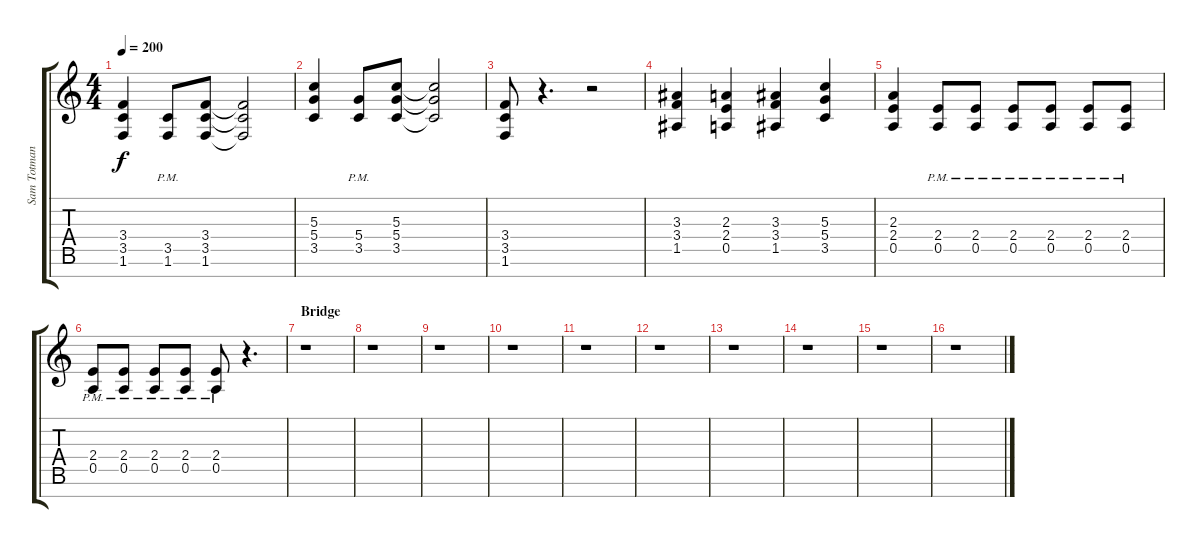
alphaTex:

\track ("Sam Totman | Rhythm" "Sam Totman") {instrument overdrivenguitar}
\staff {score tabs}
\tuning (E4 B3 G3 D3 A2 E2 B1) {hide}
\ts (4 4)
\tempo 200
\clef g2
\ks c
(3.4 3.5 1.6).4{dy f} (3.5{pm} 1.6{pm}).8 (3.4 3.5 1.6).8 (3.4{t} 3.5{t} 1.6{t}).2 |
(5.3 5.4 3.5).4 (5.4{pm} 3.5{pm}).8 (5.3 5.4 3.5).8 (5.3{t} 5.4{t} 3.5{t}).2 |
(3.4 3.5 1.6).8 r.4{d} r.2 |
(3.3 3.4 1.5).4 (2.3 2.4 0.5).4 (3.3 3.4 1.5).4 (5.3 5.4 3.5).4 |
(2.3 2.4 0.5).4 (2.4{pm} 0.5{pm}).8 (2.4{pm} 0.5{pm}).8 (2.4{pm} 0.5{pm}).8 (2.4{pm} 0.5{pm}).8 (2.4{pm} 0.5{pm}).8 (2.4{pm} 0.5{pm}).8 |
(2.4{pm} 0.5{pm}).8 (2.4{pm} 0.5{pm}).8 (2.4{pm} 0.5{pm}).8 (2.4{pm} 0.5{pm}).8 (2.4{pm} 0.5{pm}).8 r.4{d} |
\section ("" "Bridge")
r.1 |
r.1 |
r.1 |
r.1 |
r.1 |
r.1 |
r.1 |
r.1 |
r.1 |
r.1
